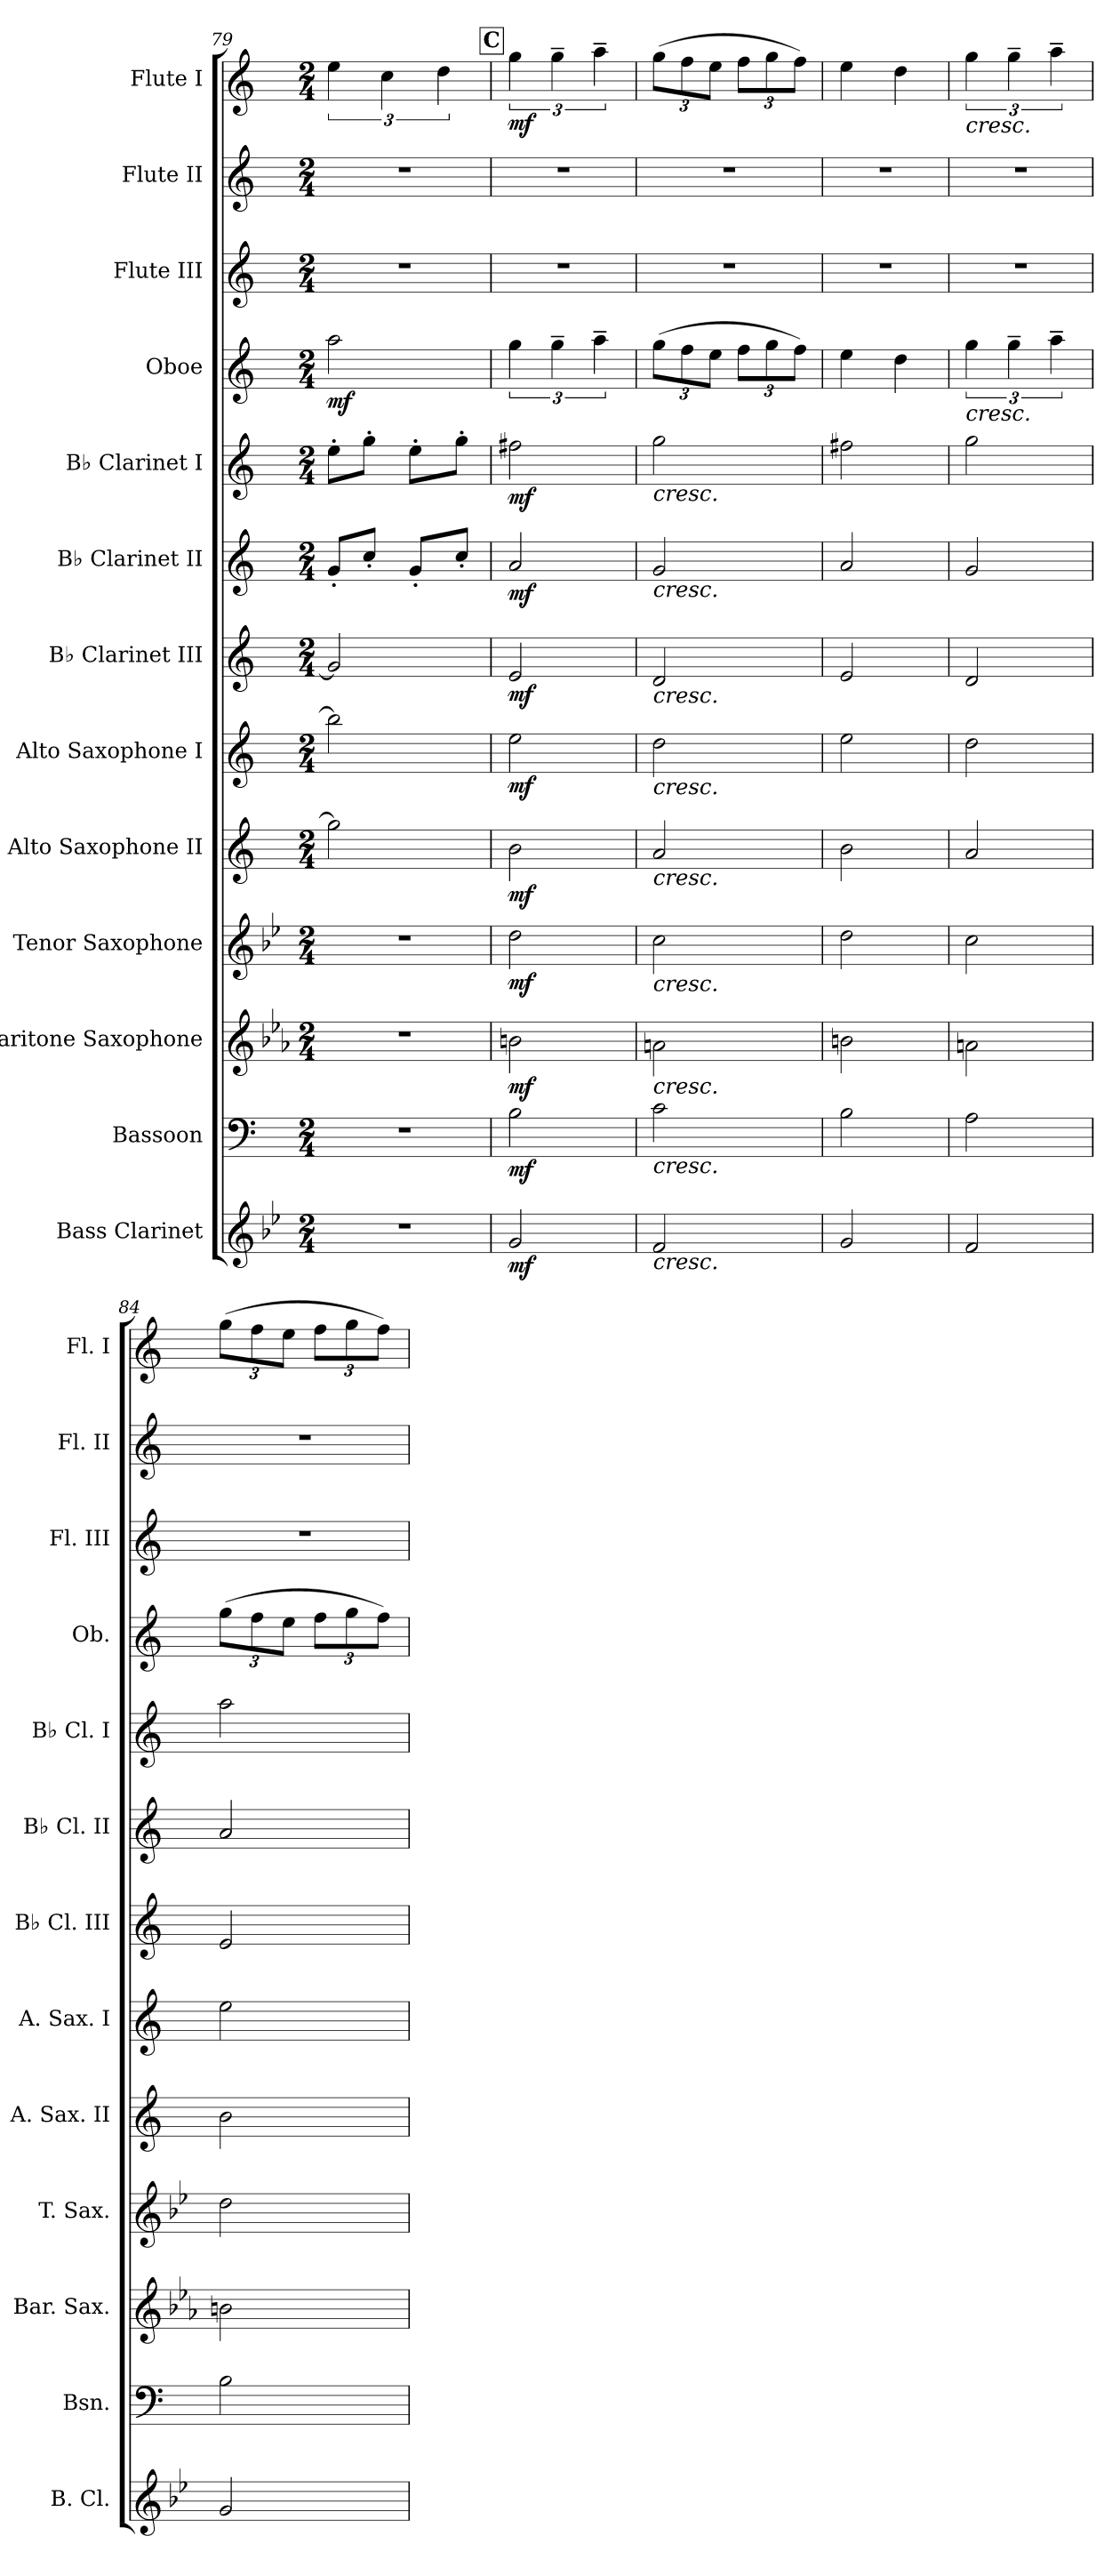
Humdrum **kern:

**kern	**dynam	**kern	**dynam	**kern	**dynam	**kern	**dynam	**kern	**dynam	**kern	**dynam	**kern	**dynam	**kern	**dynam	**kern	**dynam	**kern	**dynam	**kern	**kern	**kern	**dynam
*part13	*part13	*part12	*part12	*part11	*part11	*part10	*part10	*part9	*part9	*part8	*part8	*part7	*part7	*part6	*part6	*part5	*part5	*part4	*part4	*part3	*part2	*part1	*part1
*staff13	*staff13	*staff12	*staff12	*staff11	*staff11	*staff10	*staff10	*staff9	*staff9	*staff8	*staff8	*staff7	*staff7	*staff6	*staff6	*staff5	*staff5	*staff4	*staff4	*staff3	*staff2	*staff1	*staff1
*I"Bass Clarinet	*	*I"Bassoon	*	*I"Baritone Saxophone	*	*I"Tenor Saxophone	*	*I"Alto Saxophone II	*	*I"Alto Saxophone I	*	*I"B♭ Clarinet III	*	*I"B♭ Clarinet II	*	*I"B♭ Clarinet I	*	*I"Oboe	*	*I"Flute III	*I"Flute II	*I"Flute I	*
*I'B. Cl.	*	*I'Bsn.	*	*I'Bar. Sax.	*	*I'T. Sax.	*	*I'A. Sax. II	*	*I'A. Sax. I	*	*I'B♭ Cl. III	*	*I'B♭ Cl. II	*	*I'B♭ Cl. I	*	*I'Ob.	*	*I'Fl. III	*I'Fl. II	*I'Fl. I	*
*clefG2	*	*clefF4	*	*clefG2	*	*clefG2	*	*clefG2	*	*clefG2	*	*clefG2	*	*clefG2	*	*clefG2	*	*clefG2	*	*clefG2	*clefG2	*clefG2	*
*ITrd8c14	*	*	*	*ITrd12c21	*	*ITrd8c14	*	*ITrd5c9	*	*ITrd5c9	*	*ITrd1c2	*	*ITrd1c2	*	*ITrd1c2	*	*	*	*	*	*	*
*k[b-e-]	*	*k[]	*	*k[b-e-a-]	*	*k[b-e-]	*	*k[b-e-a-]	*	*k[b-e-a-]	*	*k[b-e-]	*	*k[b-e-]	*	*k[b-e-]	*	*k[]	*	*k[]	*k[]	*k[]	*
*M2/4	*	*M2/4	*	*M2/4	*	*M2/4	*	*M2/4	*	*M2/4	*	*M2/4	*	*M2/4	*	*M2/4	*	*M2/4	*	*M2/4	*M2/4	*M2/4	*
=79	=79	=79	=79	=79	=79	=79	=79	=79	=79	=79	=79	=79	=79	=79	=79	=79	=79	=79	=79	=79	=79	=79	=79
!	!	!	!	!	!	!	!	!	!	!	!	!	!	!	!	!	!	!	!LO:DY:b	!	!	!	!
2r	.	2r	.	2r	.	2r	.	2b-\]	.	2dd\]	.	2f/]	.	8f'/L	.	8dd'\L	.	2aa\	mf	2r	2r	6ee\	.
.	.	.	.	.	.	.	.	.	.	.	.	.	.	8b-'/J	.	8ff'\J	.	.	.	.	.	.	.
.	.	.	.	.	.	.	.	.	.	.	.	.	.	.	.	.	.	.	.	.	.	6cc\	.
.	.	.	.	.	.	.	.	.	.	.	.	.	.	8f'/L	.	8dd'\L	.	.	.	.	.	.	.
.	.	.	.	.	.	.	.	.	.	.	.	.	.	.	.	.	.	.	.	.	.	6dd\	.
.	.	.	.	.	.	.	.	.	.	.	.	.	.	8b-'/J	.	8ff'\J	.	.	.	.	.	.	.
!!LO:REH:place=s1:a:B:fs=14:t=C
=80	=80	=80	=80	=80	=80	=80	=80	=80	=80	=80	=80	=80	=80	=80	=80	=80	=80	=80	=80	=80	=80	=80	=80
!	!LO:DY:b	!	!LO:DY:b	!	!LO:DY:b	!	!LO:DY:b	!	!LO:DY:b	!	!LO:DY:b	!	!LO:DY:b	!	!LO:DY:b	!	!LO:DY:b	!	!	!	!	!	!LO:DY:b
2G/	mf	2B\	mf	2Bn\	mf	2d\	mf	2d\	mf	2g\	mf	2d/	mf	2g/	mf	2een\	mf	6gg\	.	2r	2r	6gg\	mf
.	.	.	.	.	.	.	.	.	.	.	.	.	.	.	.	.	.	6gg~\	.	.	.	6gg~\	.
.	.	.	.	.	.	.	.	.	.	.	.	.	.	.	.	.	.	6aa~\	.	.	.	6aa~\	.
=81	=81	=81	=81	=81	=81	=81	=81	=81	=81	=81	=81	=81	=81	=81	=81	=81	=81	=81	=81	=81	=81	=81	=81
*	*	*	*	*	*	*	*	*	*	*	*	*	*	*	*	*	*	*Xbrackettup	*	*	*	*Xbrackettup	*
!	!	!	!	!	!	!	!	!	!	!	!	!	!	!	!	!LO:TX:b:i:t=cresc.	!	!	!	!	!	!	!
!	!	!	!	!	!	!	!	!	!	!	!	!	!	!LO:TX:b:i:t=cresc.	!	!	!	!	!	!	!	!	!
!	!	!	!	!	!	!	!	!	!	!	!	!LO:TX:b:i:t=cresc.	!	!	!	!	!	!	!	!	!	!	!
!	!	!	!	!	!	!	!	!	!	!LO:TX:b:i:t=cresc.	!	!	!	!	!	!	!	!	!	!	!	!	!
!	!	!	!	!	!	!	!	!LO:TX:b:i:t=cresc.	!	!	!	!	!	!	!	!	!	!	!	!	!	!	!
!	!	!	!	!	!	!LO:TX:b:i:t=cresc.	!	!	!	!	!	!	!	!	!	!	!	!	!	!	!	!	!
!	!	!	!	!LO:TX:b:i:t=cresc.	!	!	!	!	!	!	!	!	!	!	!	!	!	!	!	!	!	!	!
!	!	!LO:TX:b:i:t=cresc.	!	!	!	!	!	!	!	!	!	!	!	!	!	!	!	!	!	!	!	!	!
!LO:TX:b:i:t=cresc.	!	!	!	!	!	!	!	!	!	!	!	!	!	!	!	!	!	!	!	!	!	!	!
2F/	.	2c\	.	2An\	.	2c\	.	2c/	.	2f\	.	2c/	.	2f/	.	2ff\	.	(>12gg\L	.	2r	2r	(>12gg\L	.
.	.	.	.	.	.	.	.	.	.	.	.	.	.	.	.	.	.	12ff\	.	.	.	12ff\	.
.	.	.	.	.	.	.	.	.	.	.	.	.	.	.	.	.	.	12ee\J	.	.	.	12ee\J	.
.	.	.	.	.	.	.	.	.	.	.	.	.	.	.	.	.	.	12ff\L	.	.	.	12ff\L	.
.	.	.	.	.	.	.	.	.	.	.	.	.	.	.	.	.	.	12gg\	.	.	.	12gg\	.
.	.	.	.	.	.	.	.	.	.	.	.	.	.	.	.	.	.	12ff\J)	.	.	.	12ff\J)	.
=82	=82	=82	=82	=82	=82	=82	=82	=82	=82	=82	=82	=82	=82	=82	=82	=82	=82	=82	=82	=82	=82	=82	=82
2G/	.	2B\	.	2Bn\	.	2d\	.	2d\	.	2g\	.	2d/	.	2g/	.	2een\	.	4ee\	.	2r	2r	4ee\	.
.	.	.	.	.	.	.	.	.	.	.	.	.	.	.	.	.	.	4dd\	.	.	.	4dd\	.
=83	=83	=83	=83	=83	=83	=83	=83	=83	=83	=83	=83	=83	=83	=83	=83	=83	=83	=83	=83	=83	=83	=83	=83
*	*	*	*	*	*	*	*	*	*	*	*	*	*	*	*	*	*	*brackettup	*	*	*	*brackettup	*
!	!	!	!	!	!	!	!	!	!	!	!	!	!	!	!	!	!	!	!	!	!	!LO:TX:b:i:t=cresc.	!
!	!	!	!	!	!	!	!	!	!	!	!	!	!	!	!	!	!	!LO:TX:b:i:t=cresc.	!	!	!	!	!
2F/	.	2A\	.	2An\	.	2c\	.	2c/	.	2f\	.	2c/	.	2f/	.	2ff\	.	6gg\	.	2r	2r	6gg\	.
.	.	.	.	.	.	.	.	.	.	.	.	.	.	.	.	.	.	6gg~\	.	.	.	6gg~\	.
.	.	.	.	.	.	.	.	.	.	.	.	.	.	.	.	.	.	6aa~\	.	.	.	6aa~\	.
=84	=84	=84	=84	=84	=84	=84	=84	=84	=84	=84	=84	=84	=84	=84	=84	=84	=84	=84	=84	=84	=84	=84	=84
*	*	*	*	*	*	*	*	*	*	*	*	*	*	*	*	*	*	*Xbrackettup	*	*	*	*Xbrackettup	*
2G/	.	2B\	.	2Bn\	.	2d\	.	2d\	.	2g\	.	2d/	.	2g/	.	2gg\	.	(>12gg\L	.	2r	2r	(>12gg\L	.
.	.	.	.	.	.	.	.	.	.	.	.	.	.	.	.	.	.	12ff\	.	.	.	12ff\	.
.	.	.	.	.	.	.	.	.	.	.	.	.	.	.	.	.	.	12ee\J	.	.	.	12ee\J	.
.	.	.	.	.	.	.	.	.	.	.	.	.	.	.	.	.	.	12ff\L	.	.	.	12ff\L	.
.	.	.	.	.	.	.	.	.	.	.	.	.	.	.	.	.	.	12gg\	.	.	.	12gg\	.
.	.	.	.	.	.	.	.	.	.	.	.	.	.	.	.	.	.	12ff\J)	.	.	.	12ff\J)	.
=	=	=	=	=	=	=	=	=	=	=	=	=	=	=	=	=	=	=	=	=	=	=	=
*-	*-	*-	*-	*-	*-	*-	*-	*-	*-	*-	*-	*-	*-	*-	*-	*-	*-	*-	*-	*-	*-	*-	*-
